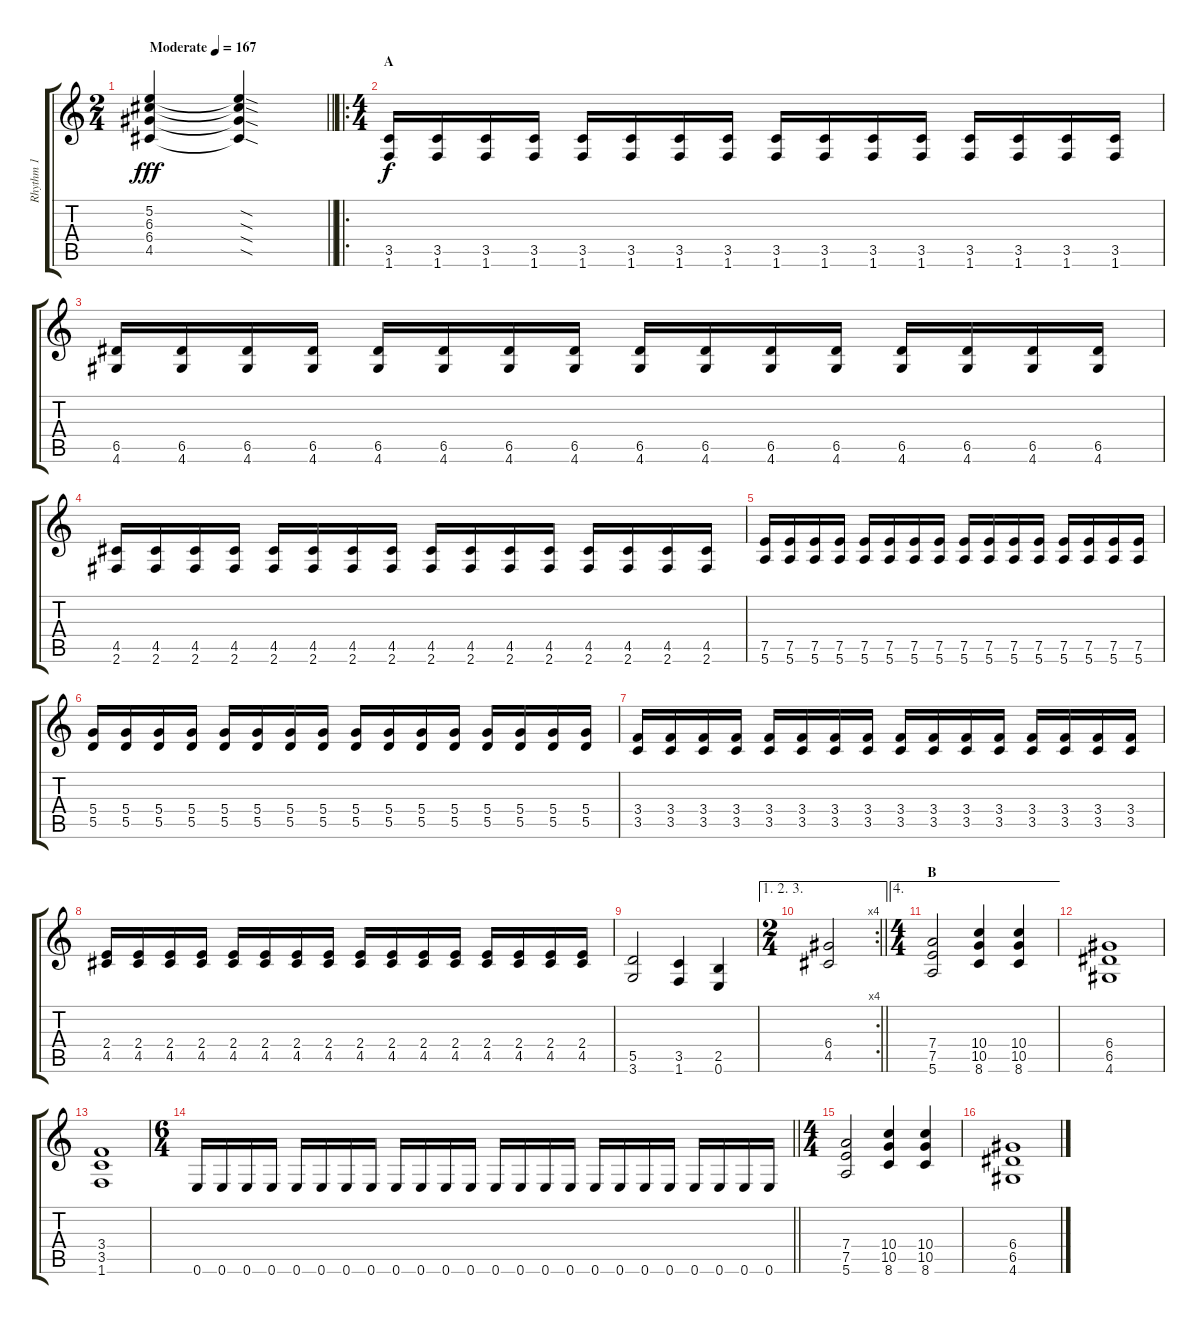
\track ("Rhythm 1" "Rhythm 1") {instrument distortionguitar}
\staff {score tabs}
\tuning (E4 B3 G3 D3 A2 E2) {hide}
\ts (2 4)
\tempo (167 "Moderate")
\clef g2
\barLineRight lightlight
\ks c
(5.2 6.3 6.4 4.5).4{dy fff instrument distortionguitar} (5.2{sod t} 6.3{sod t} 6.4{sod t} 4.5{sod t}).4 |
\ro
\ts (4 4)
\section ("" "A")
(3.5 1.6).16{dy f} (3.5 1.6).16 (3.5 1.6).16 (3.5 1.6).16 (3.5 1.6).16 (3.5 1.6).16 (3.5 1.6).16 (3.5 1.6).16 (3.5 1.6).16 (3.5 1.6).16 (3.5 1.6).16 (3.5 1.6).16 (3.5 1.6).16 (3.5 1.6).16 (3.5 1.6).16 (3.5 1.6).16 |
(6.5 4.6).16 (6.5 4.6).16 (6.5 4.6).16 (6.5 4.6).16 (6.5 4.6).16 (6.5 4.6).16 (6.5 4.6).16 (6.5 4.6).16 (6.5 4.6).16 (6.5 4.6).16 (6.5 4.6).16 (6.5 4.6).16 (6.5 4.6).16 (6.5 4.6).16 (6.5 4.6).16 (6.5 4.6).16 |
(4.5 2.6).16 (4.5 2.6).16 (4.5 2.6).16 (4.5 2.6).16 (4.5 2.6).16 (4.5 2.6).16 (4.5 2.6).16 (4.5 2.6).16 (4.5 2.6).16 (4.5 2.6).16 (4.5 2.6).16 (4.5 2.6).16 (4.5 2.6).16 (4.5 2.6).16 (4.5 2.6).16 (4.5 2.6).16 |
(7.5 5.6).16 (7.5 5.6).16 (7.5 5.6).16 (7.5 5.6).16 (7.5 5.6).16 (7.5 5.6).16 (7.5 5.6).16 (7.5 5.6).16 (7.5 5.6).16 (7.5 5.6).16 (7.5 5.6).16 (7.5 5.6).16 (7.5 5.6).16 (7.5 5.6).16 (7.5 5.6).16 (7.5 5.6).16 |
(5.4 5.5).16 (5.4 5.5).16 (5.4 5.5).16 (5.4 5.5).16 (5.4 5.5).16 (5.4 5.5).16 (5.4 5.5).16 (5.4 5.5).16 (5.4 5.5).16 (5.4 5.5).16 (5.4 5.5).16 (5.4 5.5).16 (5.4 5.5).16 (5.4 5.5).16 (5.4 5.5).16 (5.4 5.5).16 |
(3.4 3.5).16 (3.4 3.5).16 (3.4 3.5).16 (3.4 3.5).16 (3.4 3.5).16 (3.4 3.5).16 (3.4 3.5).16 (3.4 3.5).16 (3.4 3.5).16 (3.4 3.5).16 (3.4 3.5).16 (3.4 3.5).16 (3.4 3.5).16 (3.4 3.5).16 (3.4 3.5).16 (3.4 3.5).16 |
(2.4 4.5).16 (2.4 4.5).16 (2.4 4.5).16 (2.4 4.5).16 (2.4 4.5).16 (2.4 4.5).16 (2.4 4.5).16 (2.4 4.5).16 (2.4 4.5).16 (2.4 4.5).16 (2.4 4.5).16 (2.4 4.5).16 (2.4 4.5).16 (2.4 4.5).16 (2.4 4.5).16 (2.4 4.5).16 |
(5.5 3.6).2 (3.5 1.6).4 (2.5 0.6).4 |
\ae (1 2 3)
\rc 4
\ts (2 4)
\barLineRight lightlight
(6.4 4.5).2 |
\ae 4
\ts (4 4)
\section ("" "B")
(7.4 7.5 5.6).2{volume 12} (10.4 10.5 8.6).4 (10.4 10.5 8.6).4 |
(6.4 6.5 4.6).1 |
(3.4 3.5 1.6).1 |
\ts (6 4)
\barLineRight lightlight
0.6.16 0.6.16 0.6.16 0.6.16 0.6.16 0.6.16 0.6.16 0.6.16 0.6.16 0.6.16 0.6.16 0.6.16 0.6.16 0.6.16 0.6.16 0.6.16 0.6.16 0.6.16 0.6.16 0.6.16 0.6.16 0.6.16 0.6.16 0.6.16 |
\ts (4 4)
\section ("" "")
(7.4 7.5 5.6).2 (10.4 10.5 8.6).4 (10.4 10.5 8.6).4 |
(6.4 6.5 4.6).1
